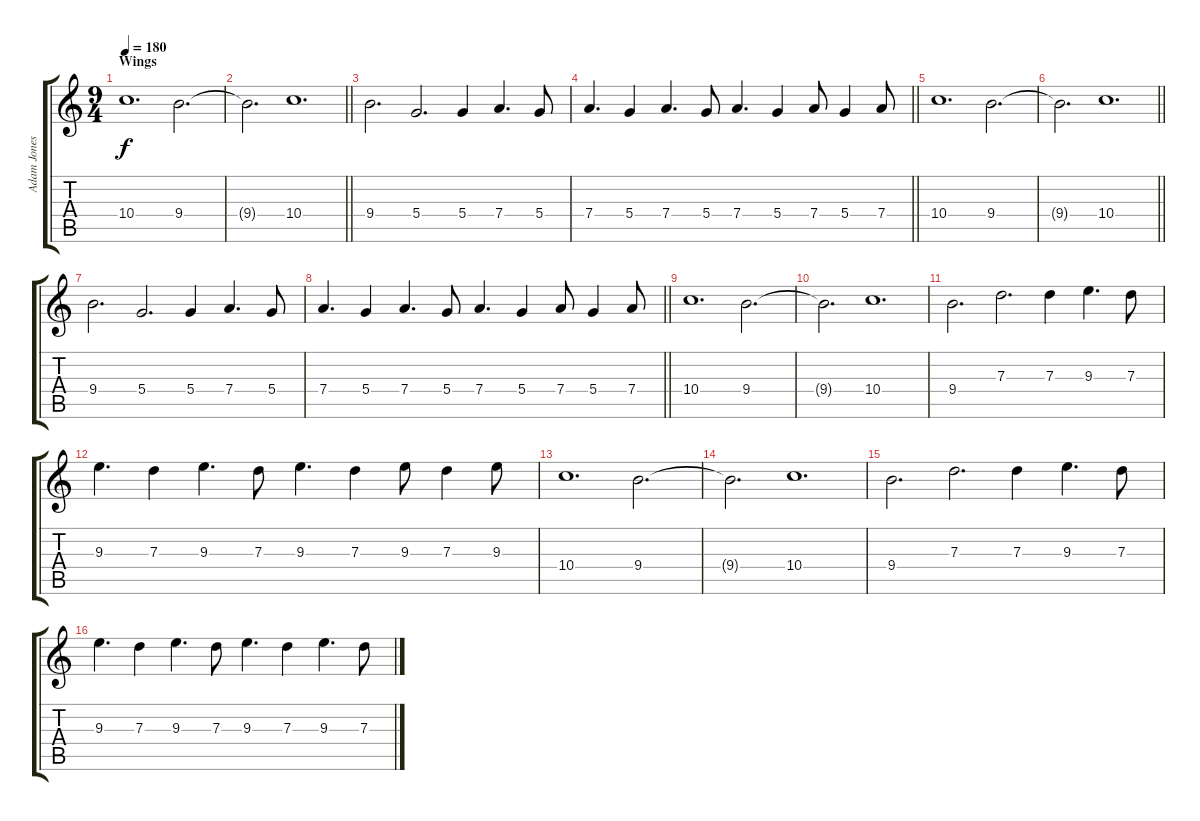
\track ("Adam Jones" "Adam Jones") {instrument distortionguitar}
\staff {score tabs}
\tuning (E4 B3 G3 D3 A2 D2) {hide}
\ts (9 4)
\section ("" "Wings")
\tempo 180
\clef g2
\ks c
10.4.1{d dy f} 9.4.2{d} |
\barLineRight lightlight
9.4{t}.2{d} 10.4.1{d} |
9.4.2{d} 5.4.2{d} 5.4.4 7.4.4{d} 5.4.8 |
\barLineRight lightlight
7.4.4{d} 5.4.4 7.4.4{d} 5.4.8 7.4.4{d} 5.4.4 7.4.8 5.4.4 7.4.8 |
10.4.1{d} 9.4.2{d} |
\barLineRight lightlight
9.4{t}.2{d} 10.4.1{d} |
9.4.2{d} 5.4.2{d} 5.4.4 7.4.4{d} 5.4.8 |
\barLineRight lightlight
7.4.4{d} 5.4.4 7.4.4{d} 5.4.8 7.4.4{d} 5.4.4 7.4.8 5.4.4 7.4.8 |
10.4.1{d} 9.4.2{d} |
9.4{t}.2{d} 10.4.1{d} |
9.4.2{d} 7.3.2{d} 7.3.4 9.3.4{d} 7.3.8 |
9.3.4{d} 7.3.4 9.3.4{d} 7.3.8 9.3.4{d} 7.3.4 9.3.8 7.3.4 9.3.8 |
10.4.1{d} 9.4.2{d} |
9.4{t}.2{d} 10.4.1{d} |
9.4.2{d} 7.3.2{d} 7.3.4 9.3.4{d} 7.3.8 |
9.3.4{d} 7.3.4 9.3.4{d} 7.3.8 9.3.4{d} 7.3.4 9.3.4{d} 7.3.8
